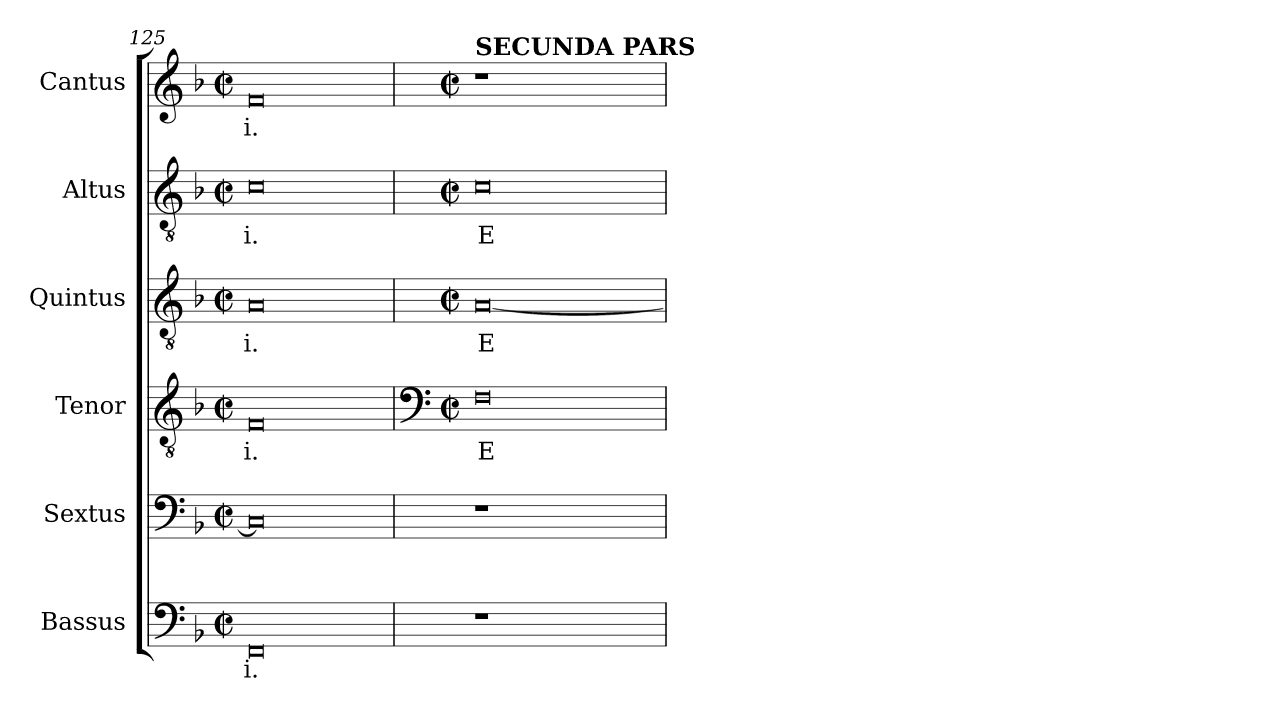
**kern	**text	**kern	**kern	**text	**kern	**text	**kern	**text	**kern	**text
*part6	*part6	*part5	*part4	*part4	*part3	*part3	*part2	*part2	*part1	*part1
*staff6	*staff6	*staff5	*staff4	*staff4	*staff3	*staff3	*staff2	*staff2	*staff1	*staff1
*I"Bassus	*	*I"Sextus	*I"Tenor	*	*I"Quintus	*	*I"Altus	*	*I"Cantus	*
*clefF4	*	*clefF4	*clefGv2	*	*clefGv2	*	*clefGv2	*	*clefG2	*
*k[b-]	*	*k[b-]	*k[b-]	*	*k[b-]	*	*k[b-]	*	*k[b-]	*
*F:	*	*F:	*F:	*	*F:	*	*F:	*	*F:	*
*M2/2	*	*M2/2	*M2/2	*	*M2/2	*	*M2/2	*	*M2/2	*
*met(c|)	*	*met(c|)	*met(c|)	*	*met(c|)	*	*met(c|)	*	*met(c|)	*
=125	=125	=125	=125	=125	=125	=125	=125	=125	=125	=125
!	!LO:LY:b:cj	!	!	!LO:LY:b:cj	!	!LO:LY:b:cj	!	!LO:LY:b:cj	!	!LO:LY:b:cj
0FF	i.	0C]	0F	-i.	0A	i.	0c	-i.	0f	-i.
!!LO:LB:g=z
=126	=126!	=126	=126	=126!	=126	=126!	=126	=126!	=126!	=126!
*	*	*	*clefF4	*	*	*	*	*	*	*
*	*	*	*M2/2	*	*M2/2	*	*M2/2	*	*M2/2	*
*	*	*	*met(c|)	*	*met(c|)	*	*met(c|)	*	*met(c|)	*
!	!	!	!	!	!	!	!	!	!LO:TX:a:B:t=SECUNDA PARS	!
!	!	!	!	!LO:LY:b:cj	!	!LO:LY:b:cj	!	!LO:LY:b:cj	!	!
1r	.	1r	0F	E	[<0A	E	0c	E	1r	.
1ryy	.	1ryy	.	.	.	.	.	.	1ryy	.
=	=	=	=	=	=	=	=	=	=	=
*-	*-	*-	*-	*-	*-	*-	*-	*-	*-	*-
